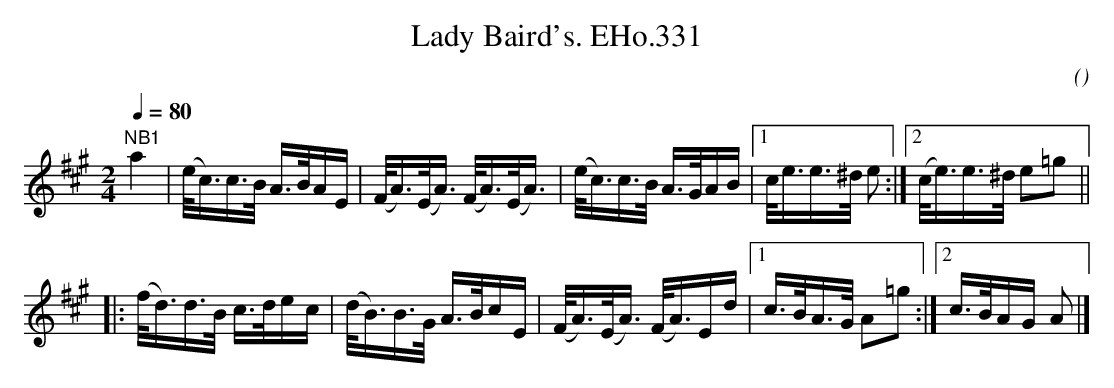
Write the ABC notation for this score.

X:1
T:Lady Baird's. EHo.331
M:2/4
L:1/16
Q:1/4=80
C:
O:
K:A
"NB1"a4 | (e<c)c>B A>BAE | (F<A)(E<A) (F<A)(E<A) | (e<c)c>B A>GAB | [1c<ee>^d e2 :| [2(c<e)e>^d e2=g2 ||
|: (f<d)d>B c>dec | (d<B)B>G A>BcE | (F<A)(E<A) (F<A)Ed | [1c>BA>G A2=g2 :| [2c>BAG A2 |]
